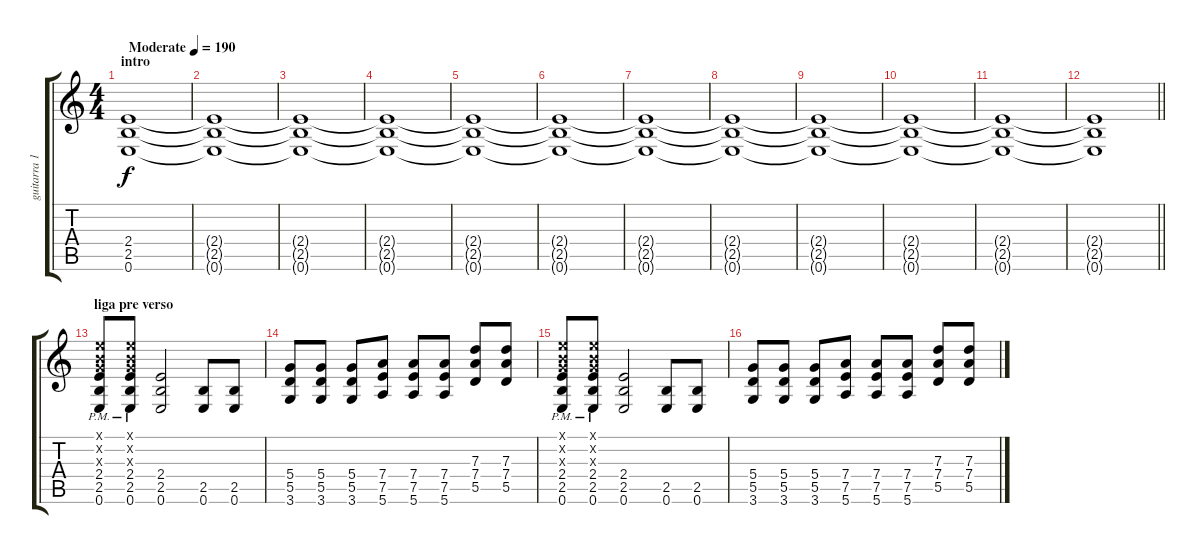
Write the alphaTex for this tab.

\track ("guitarra 1" "guitarra 1") {instrument distortionguitar}
\staff {score tabs}
\tuning (E4 B3 G3 D3 A2 E2) {hide}
\ts (4 4)
\section ("" "intro")
\tempo (190 "Moderate")
\clef g2
\ks c
(2.4 2.5 0.6).1{dy f instrument distortionguitar} |
(2.4{t} 2.5{t} 0.6{t}).1 |
(2.4{t} 2.5{t} 0.6{t}).1 |
(2.4{t} 2.5{t} 0.6{t}).1 |
(2.4{t} 2.5{t} 0.6{t}).1 |
(2.4{t} 2.5{t} 0.6{t}).1{volume 0} |
(2.4{t} 2.5{t} 0.6{t}).1 |
(2.4{t} 2.5{t} 0.6{t}).1 |
(2.4{t} 2.5{t} 0.6{t}).1 |
(2.4{t} 2.5{t} 0.6{t}).1 |
(2.4{t} 2.5{t} 0.6{t}).1 |
\barLineRight lightlight
(2.4{t} 2.5{t} 0.6{t}).1 |
\section ("" "liga pre verso")
(0.1{x} 0.2{x} 0.3{x} 2.4{pm} 2.5{pm} 0.6{pm}).8{volume 12} (0.1{x} 0.2{x} 0.3{x} 2.4{pm} 2.5{pm} 0.6{pm}).8 (2.4 2.5 0.6).2 (2.5 0.6).8 (2.5 0.6).8 |
(5.4 5.5 3.6).8 (5.4 5.5 3.6).8 (5.4 5.5 3.6).8 (7.4 7.5 5.6).8 (7.4 7.5 5.6).8 (7.4 7.5 5.6).8 (7.3 7.4 5.5).8 (7.3 7.4 5.5).8 |
(0.1{x} 0.2{x} 0.3{x} 2.4{pm} 2.5{pm} 0.6{pm}).8{volume 12} (0.1{x} 0.2{x} 0.3{x} 2.4{pm} 2.5{pm} 0.6{pm}).8 (2.4 2.5 0.6).2 (2.5 0.6).8 (2.5 0.6).8 |
(5.4 5.5 3.6).8 (5.4 5.5 3.6).8 (5.4 5.5 3.6).8 (7.4 7.5 5.6).8 (7.4 7.5 5.6).8 (7.4 7.5 5.6).8 (7.3 7.4 5.5).8 (7.3 7.4 5.5).8
